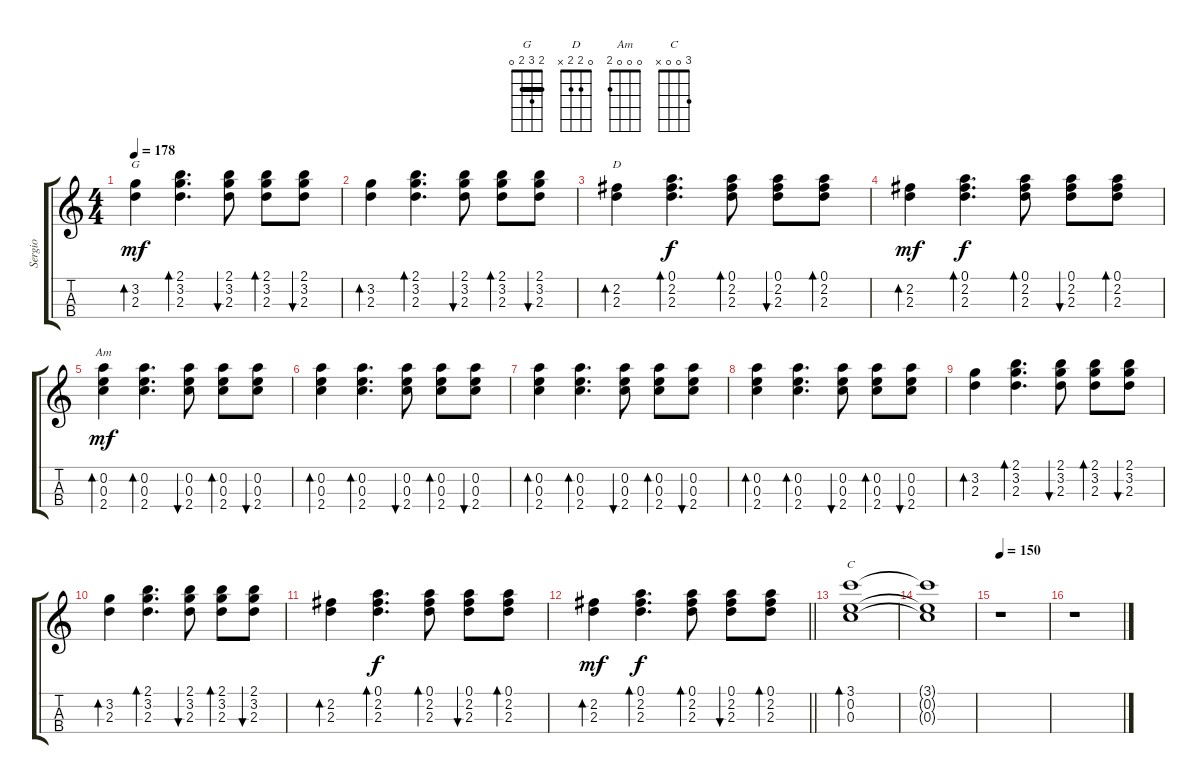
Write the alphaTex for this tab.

\track ("Sergio" "Sergio") {instrument acousticguitarnylon}
\staff {score tabs}
\tuning (A4 E4 C4 G4) {hide}
\chord ("G" 2 3 2 0) {barre 2}
\chord ("D" 0 2 2 x)
\chord ("Am" 0 0 0 2)
\chord ("C" 3 0 0 x)
\ts (4 4)
\tempo 178
\clef g2
\ks c
(3.2 2.3).4{bd 30 ch "G" dy mf} (2.1 3.2 2.3).4{d bd 60} (2.1 3.2 2.3).8{bu 60} (2.1 3.2 2.3).8{bd 60} (2.1 3.2 2.3).8{bu 60} |
(3.2 2.3).4{bd 30} (2.1 3.2 2.3).4{d bd 60} (2.1 3.2 2.3).8{bu 60} (2.1 3.2 2.3).8{bd 60} (2.1 3.2 2.3).8{bu 60} |
(2.2 2.3).4{bd 30 ch "D"} (0.1 2.2 2.3).4{d bd 60 dy f} (0.1 2.2 2.3).8{bd 60} (0.1 2.2 2.3).8{bu 60} (0.1 2.2 2.3).8{bd 60} |
(2.2 2.3).4{bd 30 dy mf} (0.1 2.2 2.3).4{d bd 60 dy f} (0.1 2.2 2.3).8{bd 60} (0.1 2.2 2.3).8{bu 60} (0.1 2.2 2.3).8{bd 60} |
(0.2 0.3 2.4).4{bd 30 ch "Am" dy mf} (0.2 0.3 2.4).4{d bd 30} (0.2 0.3 2.4).8{bu 60} (0.2 0.3 2.4).8{bd 60} (0.2 0.3 2.4).8{bu 60} |
(0.2 0.3 2.4).4{bd 30} (0.2 0.3 2.4).4{d bd 30} (0.2 0.3 2.4).8{bu 60} (0.2 0.3 2.4).8{bd 60} (0.2 0.3 2.4).8{bu 60} |
(0.2 0.3 2.4).4{bd 30} (0.2 0.3 2.4).4{d bd 30} (0.2 0.3 2.4).8{bu 60} (0.2 0.3 2.4).8{bd 60} (0.2 0.3 2.4).8{bu 60} |
(0.2 0.3 2.4).4{bd 30} (0.2 0.3 2.4).4{d bd 30} (0.2 0.3 2.4).8{bu 60} (0.2 0.3 2.4).8{bd 60} (0.2 0.3 2.4).8{bu 60} |
(3.2 2.3).4{bd 30} (2.1 3.2 2.3).4{d bd 60} (2.1 3.2 2.3).8{bu 60} (2.1 3.2 2.3).8{bd 60} (2.1 3.2 2.3).8{bu 60} |
(3.2 2.3).4{bd 30} (2.1 3.2 2.3).4{d bd 60} (2.1 3.2 2.3).8{bu 60} (2.1 3.2 2.3).8{bd 60} (2.1 3.2 2.3).8{bu 60} |
(2.2 2.3).4{bd 30} (0.1 2.2 2.3).4{d bd 60 dy f} (0.1 2.2 2.3).8{bd 60} (0.1 2.2 2.3).8{bu 60} (0.1 2.2 2.3).8{bd 60} |
\barLineRight lightlight
(2.2 2.3).4{bd 30 dy mf} (0.1 2.2 2.3).4{d bd 60 dy f} (0.1 2.2 2.3).8{bd 60} (0.1 2.2 2.3).8{bu 60} (0.1 2.2 2.3).8{bd 60} |
(3.1 0.2 0.3).1{bd 120 ch "C"} |
(3.1{t} 0.2{t} 0.3{t}).1 |
\tempo 150
r.1 |
r.1
